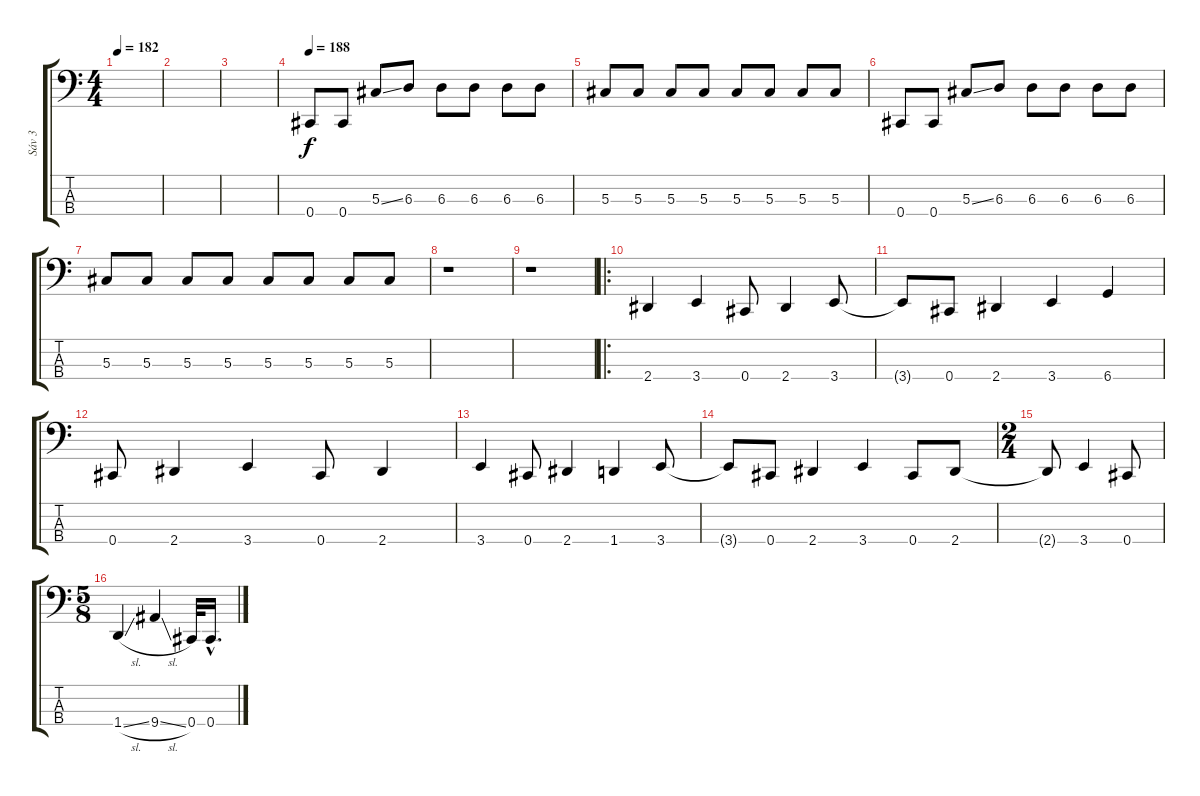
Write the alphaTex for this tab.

\track ("Sáv 3" "Sáv 3") {instrument electricbasspick}
\staff {score tabs}
\tuning (Gb2 Db2 Ab1 Db1) {hide}
\ts (4 4)
\tempo 182
\clef f4
\ks c
|
|
|
\tempo 188
0.4.8 0.4.8 5.3{ss}.8 6.3.8 6.3.8 6.3.8 6.3.8 6.3.8 |
5.3.8 5.3.8 5.3.8 5.3.8 5.3.8 5.3.8 5.3.8 5.3.8 |
0.4.8 0.4.8 5.3{ss}.8 6.3.8 6.3.8 6.3.8 6.3.8 6.3.8 |
5.3.8 5.3.8 5.3.8 5.3.8 5.3.8 5.3.8 5.3.8 5.3.8 |
r.1 |
r.1 |
\ro
2.4.4 3.4.4 0.4.8 2.4.4 3.4.8 |
3.4{t}.8 0.4.8 2.4.4 3.4.4 6.4.4 |
0.4.8 2.4.4 3.4.4 0.4.8 2.4.4 |
3.4.4 0.4.8 2.4.4 1.4.4 3.4.8 |
3.4{t}.8 0.4.8 2.4.4 3.4.4 0.4.8 2.4.8 |
\ts (2 4)
2.4{t}.8 3.4.4 0.4.8 |
\ts (5 8)
1.4{sl}.4 9.4{sl}.4 0.4.32 0.4{hac}.16{d}
